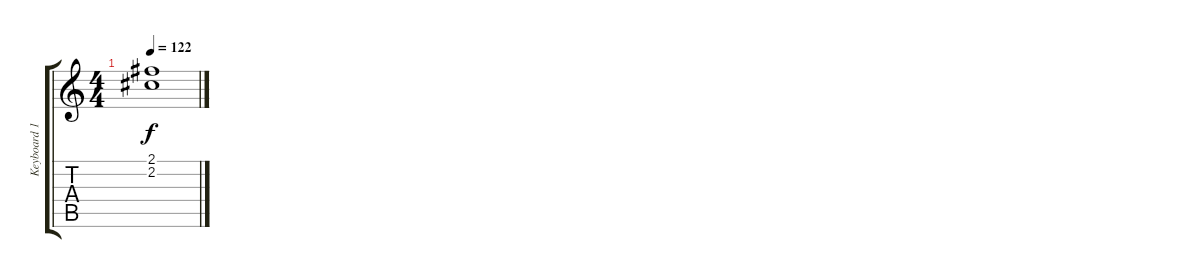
\track ("Keyboard 1" "Keyboard 1") {instrument stringensemble1}
\staff {score tabs}
\tuning (E5 B4 G4 D4 A3 E3) {hide}
\ts (4 4)
\tempo 122
\clef g2
\ks c
(2.1{t} 2.2{t}).1{dy f}
